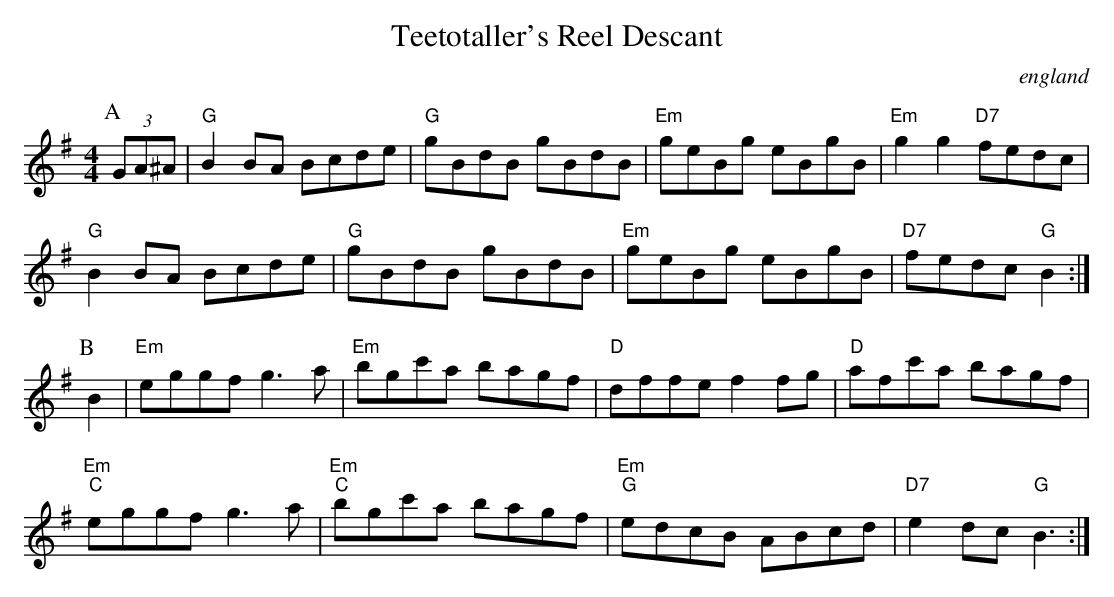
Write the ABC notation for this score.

X:1
T:Teetotaller's Reel Descant
O:england
M:4/4
L:1/4
K:G
P:A
(3G/2A/2^A/2|"G"BB/2A/2 B/2c/2d/2e/2|"G"g/2B/2d/2B/2 g/2B/2d/2B/2|\
"Em"g/2e/2B/2g/2 e/2B/2g/2B/2|"Em"gg "D7"f/2e/2d/2c/2|
"G"BB/2A/2 B/2c/2d/2e/2|"G"g/2B/2d/2B/2 g/2B/2d/2B/2|\
"Em"g/2e/2B/2g/2 e/2B/2g/2B/2|"D7"f/2e/2d/2c/2 "G"B:|
P:B
B|"Em"e/2g/2g/2f/2 g3/2a/2|"Em"b/2g/2c'/2a/2 b/2a/2g/2f/2|\
"D"d/2f/2f/2e/2 ff/2g/2|"D"a/2f/2c'/2a/2 b/2a/2g/2f/2|
"Em""C"e/2g/2g/2f/2 g3/2a/2|"Em""C"b/2g/2c'/2a/2 b/2a/2g/2f/2|\
"Em""G"e/2d/2c/2B/2 A/2B/2c/2d/2|"D7"ed/2c/2 "G"B3/2:|
